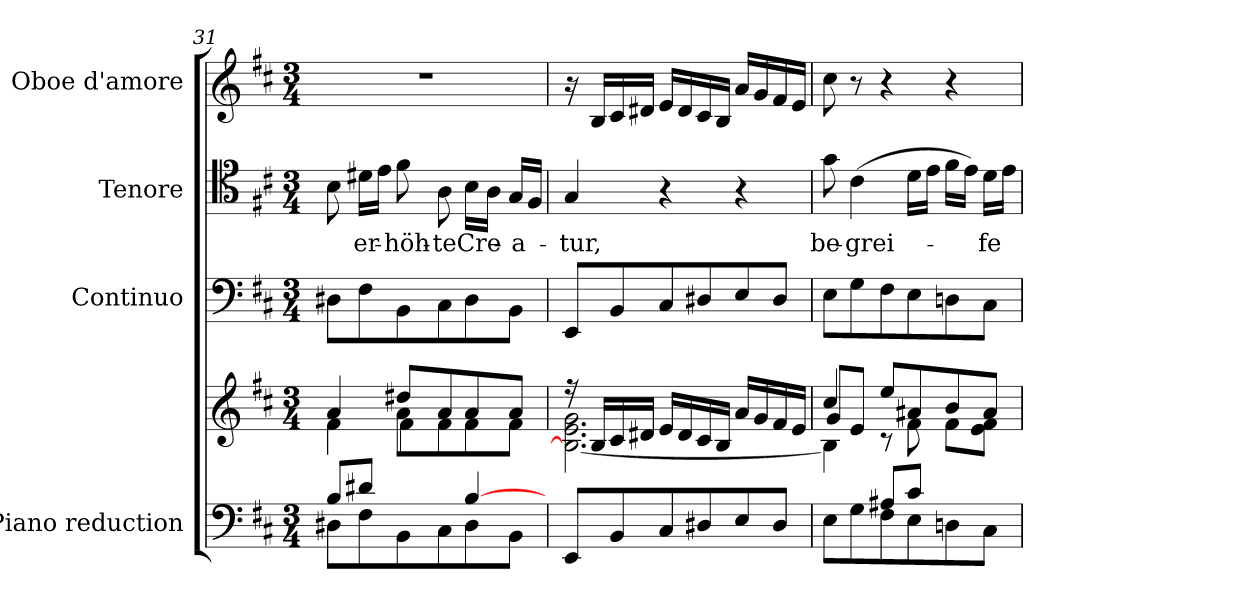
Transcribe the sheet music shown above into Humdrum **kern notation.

**kern	**kern	**kern	**kern	**text	**kern	**dynam
*part4	*part4	*part3	*part2	*part2	*part1	*part1
*staff5	*staff4	*staff3	*staff2	*staff2	*staff1	*staff1
*I"Piano reduction	*	*I"Continuo	*I"Tenore	*	*I"Oboe d'amore	*
*I'Pno	*	*	*	*	*I'Ob	*
*clefF4	*clefG2	*clefF4	*clefC4	*	*clefG2	*
*k[f#c#]	*k[f#c#]	*k[f#c#]	*k[f#c#]	*	*k[f#c#]	*
*M3/4	*M3/4	*M3/4	*M3/4	*	*M3/4	*
=31	=31	=31	=31	=31	=31	=31
*^	*^	*	*	*	*	*
*	*	*	*^	*	*	*	*	*
8B/L	8D#X\L	4a/	4f#\	4ryy	8D#X\L	8B\	.	2.r	.
!	!	!	!	!	!	!	!LO:LY:b	!	!
8d#X/J	8F#\	.	.	.	8F#\	16d#X\LL	er-	.	.
.	.	.	.	.	.	16e\JJ	.	.	.
!	!	!	!	!	!	!	!LO:LY:b	!	!
4ryy	8BB\	8dd#X/L	8a\L	4f#\	8BB\	8f#\	-höh-	.	.
!	!	!	!	!	!	!	!LO:LY:b	!	!
.	8C#\	8a/	8f#\	.	8C#\	8A\	-te	.	.
!	!	!	!	!	!	!	!LO:LY:b	!	!
[4B/	8D#\	8a/	8f#\	4ryy	8D#\	16B\LL	Cre-	.	.
.	.	.	.	.	.	16A\JJ	.	.	.
!	!	!	!	!	!	!	!LO:LY:b	!	!
.	8BB\J	8a/J	8f#\J	.	8BB\J	16G/LL	-a-	.	.
.	.	.	.	.	.	16F#/JJ	.	.	.
*v	*v	*	*	*	*	*	*	*	*
*	*	*v	*v	*	*	*	*	*
!!LO:LB:g=z
=32	=32	=32	=32	=32	=32	=32	=32
!	!	!	!	!	!LO:LY:b	!	!
8EE/L	16r	2.B\_ 2.e\ 2.g\	8EE/L	4G/	-tur,	16r	.
!	!	!	!	!	!	!	!LO:DY:b
.	16B/LL	.	.	.	.	16B/LL	other-dynamics
8BB/	16c#/	.	8BB/	.	.	16c#/	.
.	16d#X/JJ	.	.	.	.	16d#X/JJ	.
8C#/	16e/LL	.	8C#/	4r	.	16e/LL	.
.	16d#/	.	.	.	.	16d#/	.
8D#X/	16c#/	.	8D#X/	.	.	16c#/	.
.	16B/JJ	.	.	.	.	16B/JJ	.
8E/	16a/LL	.	8E/	4r	.	16a/LL	.
.	16g/	.	.	.	.	16g/	.
8D#/J	16f#/	.	8D#/J	.	.	16f#/	.
.	16e/JJ	.	.	.	.	16e/JJ	.
=33	=33	=33	=33	=33	=33	=33	=33
*^	*	*^	*	*	*	*	*
!	!	!	!	!	!	!	!LO:LY:b	!	!
4ryy	8E\L	4cc#/	8g/L	4B\]	8E\L	8g\	be-	8cc#\	.
!	!	!	!	!	!	!	!LO:LY:b	!	!
.	8G\	.	8e/J	.	8G\	(>4c#\	-grei-	8r	.
8A#X/L	8F#\	8ee/L	8r	2ryy	8F#\	.	.	4r	.
8c#/J	8E\	8a#X/	8f#\	.	8E\	16d\LL	.	.	.
.	.	.	.	.	.	16e\JJ	.	.	.
4ryy	8Dn\	8b/	8f#\L	.	8Dn\	16f#\LL	.	4r	.
.	.	.	.	.	.	16e\JJ)	.	.	.
!	!	!	!	!	!	!	!LO:LY:b	!	!
.	8C#\J	8a#/J	8e\ 8f#\J	.	8C#\J	16d\LL	-fe	.	.
.	.	.	.	.	.	16e\JJ	.	.	.
*v	*v	*	*	*	*	*	*	*	*
*	*v	*v	*v	*	*	*	*	*
=	=	=	=	=	=	=
*-	*-	*-	*-	*-	*-	*-
